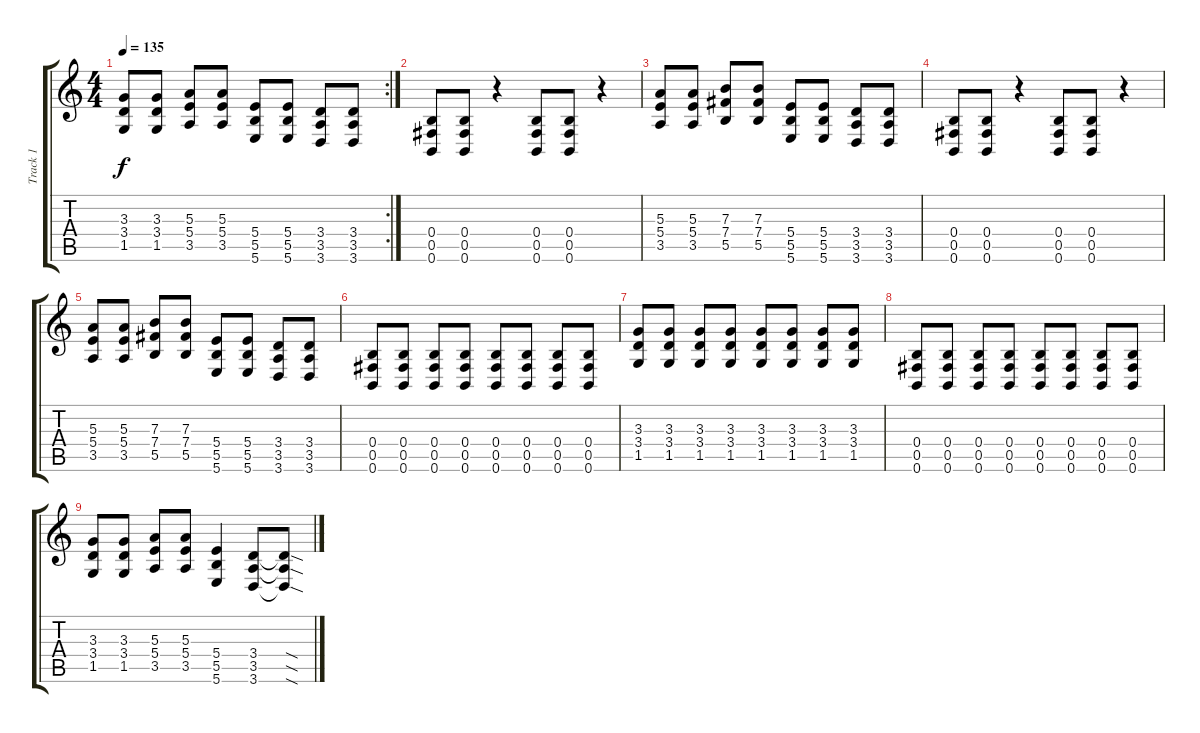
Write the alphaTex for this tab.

\track ("Track 1" "Track 1") {instrument distortionguitar}
\staff {score tabs}
\tuning (Db4 Ab3 E3 B2 Gb2 B1) {hide}
\rc 2
\ts (4 4)
\tempo 135
\clef g2
\ks c
(3.3 3.4 1.5).8{dy f} (3.3 3.4 1.5).8 (5.3 5.4 3.5).8 (5.3 5.4 3.5).8 (5.4 5.5 5.6).8 (5.4 5.5 5.6).8 (3.4 3.5 3.6).8 (3.4 3.5 3.6).8 |
(0.4 0.5 0.6).8 (0.4 0.5 0.6).8 r.4 (0.4 0.5 0.6).8 (0.4 0.5 0.6).8 r.4 |
(5.3 5.4 3.5).8 (5.3 5.4 3.5).8 (7.3 7.4 5.5).8 (7.3 7.4 5.5).8 (5.4 5.5 5.6).8 (5.4 5.5 5.6).8 (3.4 3.5 3.6).8 (3.4 3.5 3.6).8 |
(0.4 0.5 0.6).8 (0.4 0.5 0.6).8 r.4 (0.4 0.5 0.6).8 (0.4 0.5 0.6).8 r.4 |
(5.3 5.4 3.5).8 (5.3 5.4 3.5).8 (7.3 7.4 5.5).8 (7.3 7.4 5.5).8 (5.4 5.5 5.6).8 (5.4 5.5 5.6).8 (3.4 3.5 3.6).8 (3.4 3.5 3.6).8 |
(0.4 0.5 0.6).8 (0.4 0.5 0.6).8 (0.4 0.5 0.6).8 (0.4 0.5 0.6).8 (0.4 0.5 0.6).8 (0.4 0.5 0.6).8 (0.4 0.5 0.6).8 (0.4 0.5 0.6).8 |
(3.3 3.4 1.5).8 (3.3 3.4 1.5).8 (3.3 3.4 1.5).8 (3.3 3.4 1.5).8 (3.3 3.4 1.5).8 (3.3 3.4 1.5).8 (3.3 3.4 1.5).8 (3.3 3.4 1.5).8 |
(0.4 0.5 0.6).8 (0.4 0.5 0.6).8 (0.4 0.5 0.6).8 (0.4 0.5 0.6).8 (0.4 0.5 0.6).8 (0.4 0.5 0.6).8 (0.4 0.5 0.6).8 (0.4 0.5 0.6).8 |
(3.3 3.4 1.5).8 (3.3 3.4 1.5).8 (5.3 5.4 3.5).8 (5.3 5.4 3.5).8 (5.4 5.5 5.6).4 (3.4 3.5 3.6).8 (3.4{sod t} 3.5{sod t} 3.6{sod t}).8
